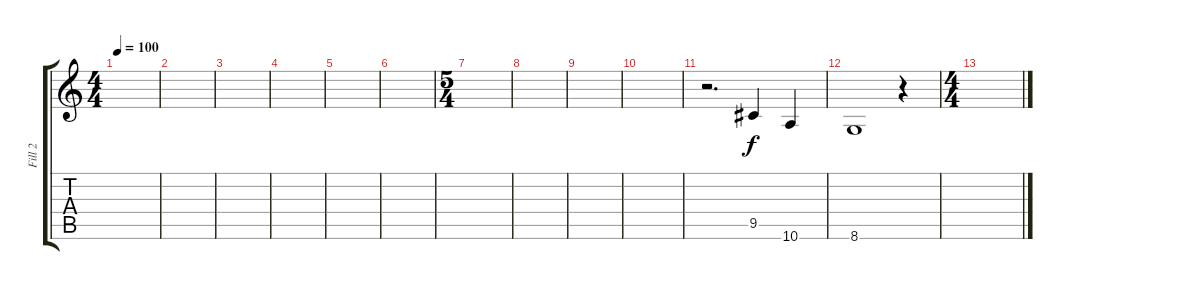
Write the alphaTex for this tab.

\track ("Fill 2" "Fill 2") {instrument distortionguitar}
\staff {score tabs}
\tuning (B3 Gb3 D3 A2 E2 B1) {hide}
\ts (4 4)
\tempo 100
\clef g2
\ks c
|
|
|
|
|
|
\ts (5 4)
|
|
|
|
r.2{d} 9.5.4 10.6.4 |
8.6.1 r.4 |
\ts (4 4)
